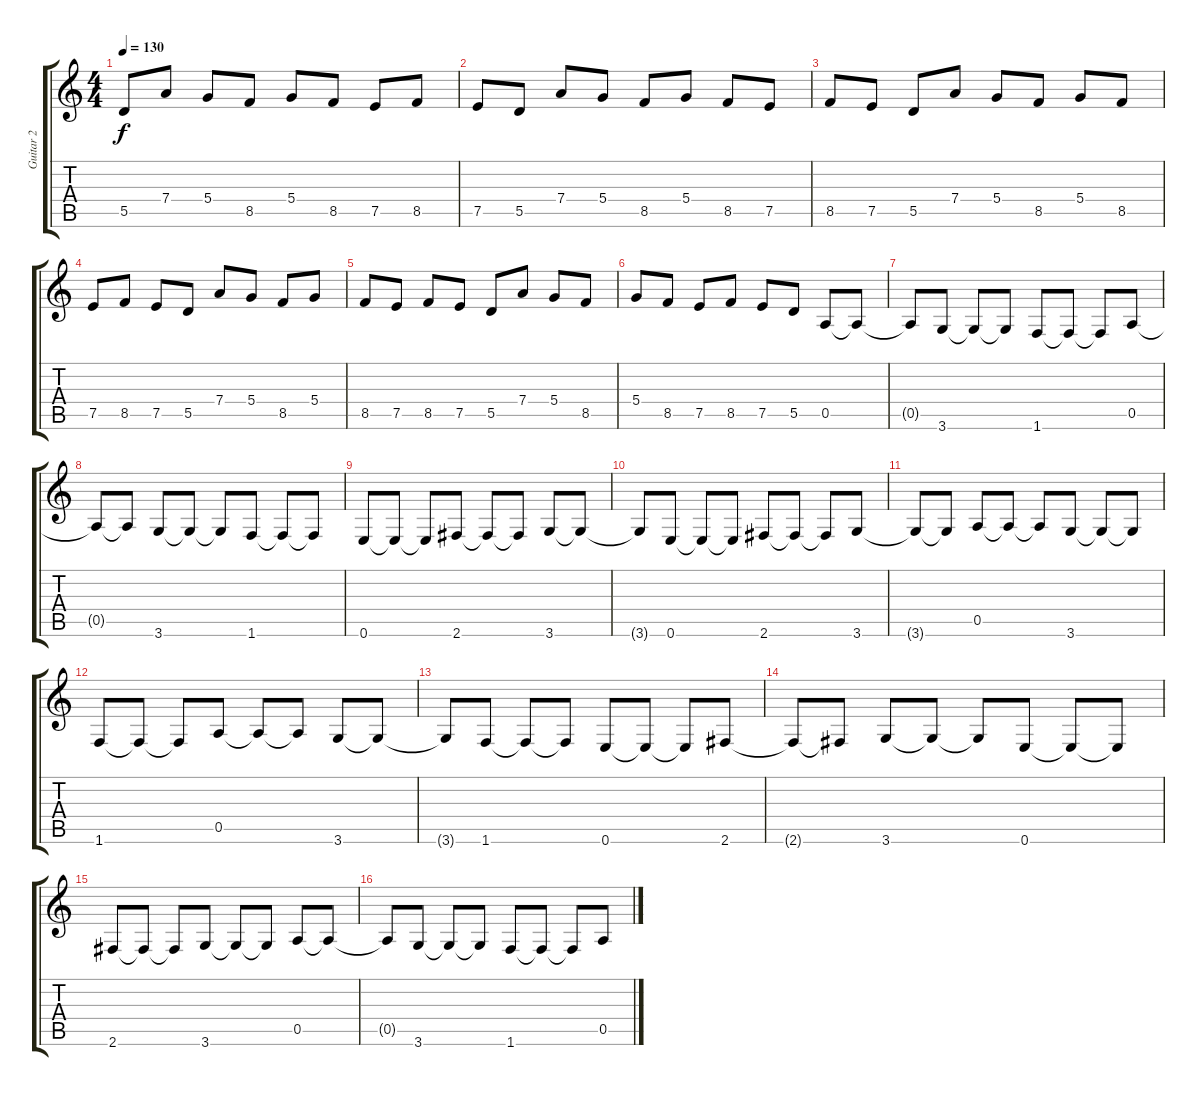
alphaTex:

\track ("Guitar 2" "Guitar 2") {instrument acousticguitarnylon}
\staff {score tabs}
\tuning (E4 B3 G3 D3 A2 E2) {hide}
\ts (4 4)
\tempo 130
\clef g2
\ks c
5.5.8{dy f} 7.4.8 5.4.8 8.5.8 5.4.8 8.5.8 7.5.8 8.5.8 |
7.5.8 5.5.8 7.4.8 5.4.8 8.5.8 5.4.8 8.5.8 7.5.8 |
8.5.8 7.5.8 5.5.8 7.4.8 5.4.8 8.5.8 5.4.8 8.5.8 |
7.5.8 8.5.8 7.5.8 5.5.8 7.4.8 5.4.8 8.5.8 5.4.8 |
8.5.8 7.5.8 8.5.8 7.5.8 5.5.8 7.4.8 5.4.8 8.5.8 |
5.4.8 8.5.8 7.5.8 8.5.8 7.5.8 5.5.8 0.5.8 0.5{t}.8 |
0.5{t}.8 3.6.8 3.6{t}.8 3.6{t}.8 1.6.8 1.6{t}.8 1.6{t}.8 0.5.8 |
0.5{t}.8 0.5{t}.8 3.6.8 3.6{t}.8 3.6{t}.8 1.6.8 1.6{t}.8 1.6{t}.8 |
0.6.8 0.6{t}.8 0.6{t}.8 2.6.8 2.6{t}.8 2.6{t}.8 3.6.8 3.6{t}.8 |
3.6{t}.8 0.6.8 0.6{t}.8 0.6{t}.8 2.6.8 2.6{t}.8 2.6{t}.8 3.6.8 |
3.6{t}.8 3.6{t}.8 0.5.8 0.5{t}.8 0.5{t}.8 3.6.8 3.6{t}.8 3.6{t}.8 |
1.6.8 1.6{t}.8 1.6{t}.8 0.5.8 0.5{t}.8 0.5{t}.8 3.6.8 3.6{t}.8 |
3.6{t}.8 1.6.8 1.6{t}.8 1.6{t}.8 0.6.8 0.6{t}.8 0.6{t}.8 2.6.8 |
2.6{t}.8 2.6{t}.8 3.6.8 3.6{t}.8 3.6{t}.8 0.6.8 0.6{t}.8 0.6{t}.8 |
2.6.8 2.6{t}.8 2.6{t}.8 3.6.8 3.6{t}.8 3.6{t}.8 0.5.8 0.5{t}.8 |
0.5{t}.8 3.6.8 3.6{t}.8 3.6{t}.8 1.6.8 1.6{t}.8 1.6{t}.8 0.5.8
